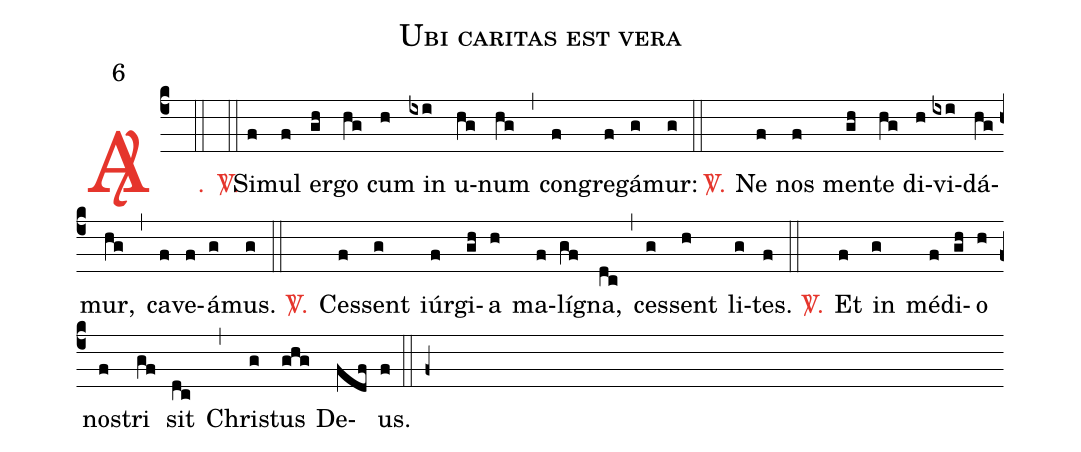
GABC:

name: Ubi caritas est vera;
mode: 6;
%%
(c4)

<c><sp>A/</sp>.</c>(::)

(::)

<c><sp>V/</sp>.</c>() Si(f)mul(f) er(gh)go(hg) cum(h) in(ixi) u(hg)num(hg) (,) con(f)gre(f)gá(g)mur:(g)

(::)

<c><sp>V/</sp>.</c>() Ne(f) nos(f) men(gh)te(hg) di(h)vi(ixi)dá(hg)mur,(hg) (,) ca(f)ve(f)á(g)mus.(g)

(::)

<c><sp>V/</sp>.</c>() Ces(f)sent(g) iúr(f)gi(gh)a(h) ma(f)líg(gf)na,(dc) (,) ces(g)sent(h) li(g)tes.(f)

(::)

<c><sp>V/</sp>.</c>() Et(f) in(g) mé(f)di(gh)o(h) nos(f)tri(gf) sit(dc) (,) Chri(g)stus(ghg) De(fdf)us.(f)

(::)

(f+)
